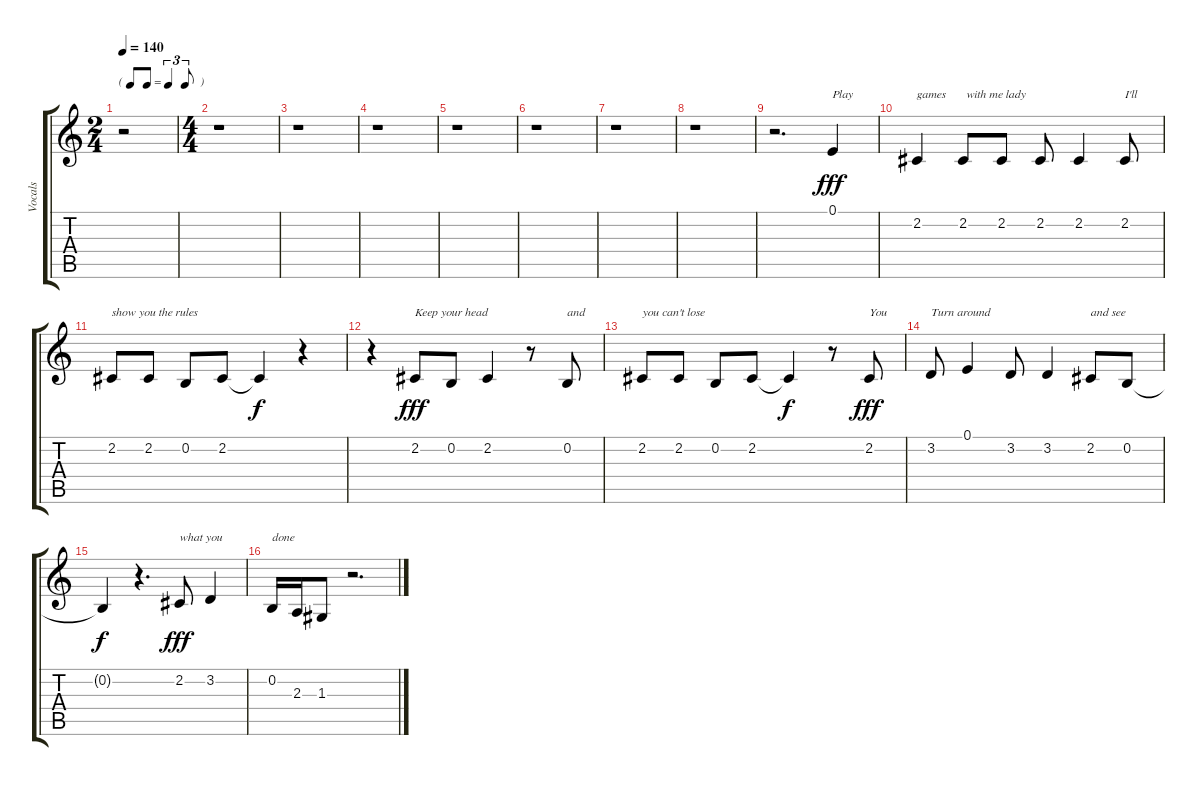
\track ("Vocals" "Vocals") {instrument lead2sawtooth}
\staff {score tabs}
\tuning (E4 B3 G3 D3 A2 E2) {hide}
\ts (2 4)
\tf triplet8th
\tempo 140
\clef g2
\ks c
r.2{dy fff instrument lead2sawtooth} |
\ts (4 4)
r.1 |
r.1 |
r.1 |
r.1 |
r.1 |
r.1 |
r.1 |
r.2{d} 0.1.4{txt "Play"} |
2.2.4{txt "games"} 2.2.8{txt " with me lady"} 2.2.8 2.2.8 2.2.4 2.2.8{txt "I'll"} |
2.2.8{txt "show you the rules"} 2.2.8 0.2.8 2.2.8 2.2{t}.4{dy f} r.4 |
r.4 2.2.8{txt "Keep your head" dy fff} 0.2.8 2.2.4 r.8 0.2.8{txt "and"} |
2.2.8{txt "you can't lose"} 2.2.8 0.2.8 2.2.8 2.2{t}.4{dy f} r.8 2.2.8{txt "You" dy fff} |
3.2.8{txt "Turn around"} 0.1.4 3.2.8 3.2.4 2.2.8{txt "and see"} 0.2.8 |
0.2{t}.4{dy f} r.4{d} 2.2.8{txt "what you " dy fff} 3.2.4 |
0.2.16{txt "done"} 2.3.16 1.3.8 r.2{d}
